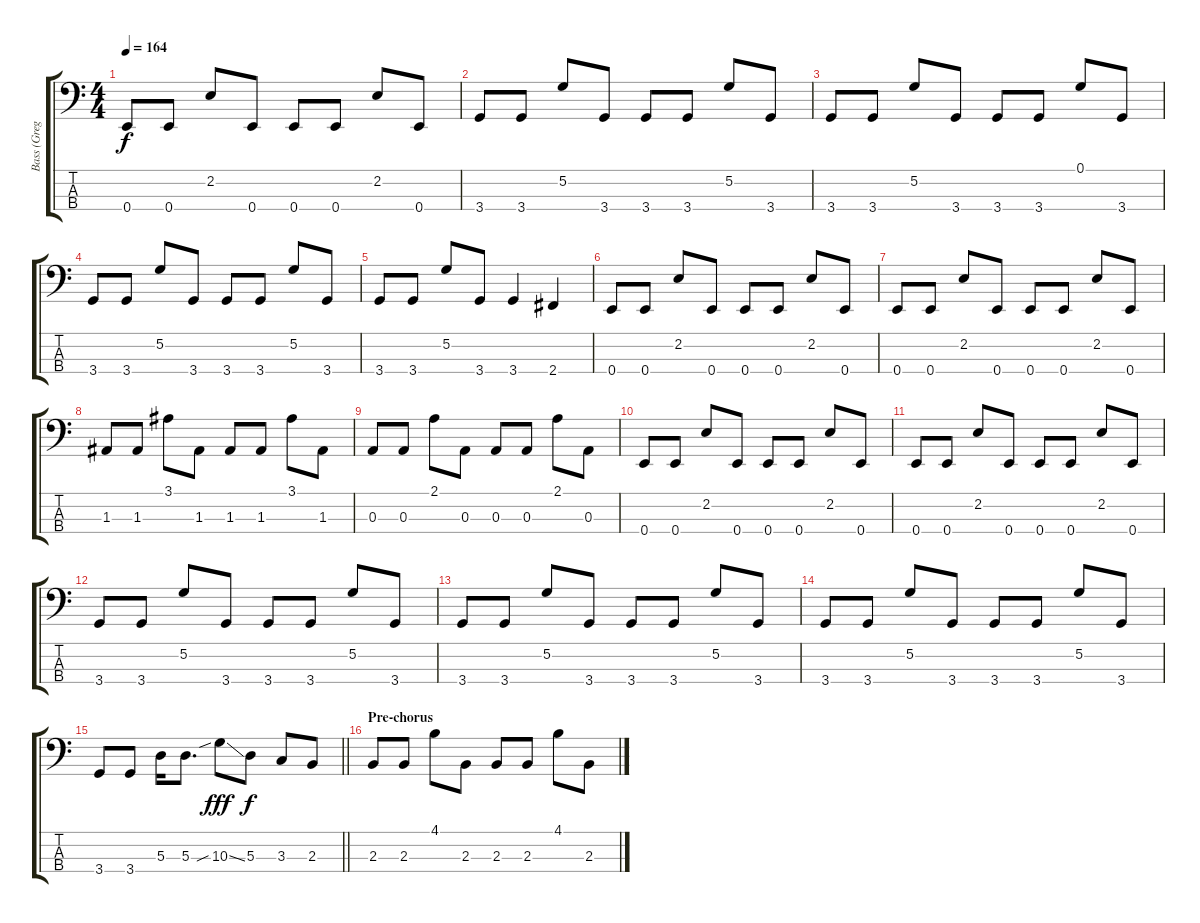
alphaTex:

\track ("Bass (Greg Smith)" "Bass (Greg") {instrument electricbassfinger}
\staff {score tabs}
\tuning (G2 D2 A1 E1) {hide}
\ts (4 4)
\tempo 164
\clef f4
\ks c
0.4.8{dy f} 0.4.8 2.2.8 0.4.8 0.4.8 0.4.8 2.2.8 0.4.8 |
3.4.8 3.4.8 5.2.8 3.4.8 3.4.8 3.4.8 5.2.8 3.4.8 |
3.4.8 3.4.8 5.2.8 3.4.8 3.4.8 3.4.8 0.1.8 3.4.8 |
3.4.8 3.4.8 5.2.8 3.4.8 3.4.8 3.4.8 5.2.8 3.4.8 |
3.4.8 3.4.8 5.2.8 3.4.8 3.4.4 2.4.4 |
0.4.8 0.4.8 2.2.8 0.4.8 0.4.8 0.4.8 2.2.8 0.4.8 |
0.4.8 0.4.8 2.2.8 0.4.8 0.4.8 0.4.8 2.2.8 0.4.8 |
1.3.8 1.3.8 3.1.8 1.3.8 1.3.8 1.3.8 3.1.8 1.3.8 |
0.3.8 0.3.8 2.1.8 0.3.8 0.3.8 0.3.8 2.1.8 0.3.8 |
0.4.8 0.4.8 2.2.8 0.4.8 0.4.8 0.4.8 2.2.8 0.4.8 |
0.4.8 0.4.8 2.2.8 0.4.8 0.4.8 0.4.8 2.2.8 0.4.8 |
3.4.8 3.4.8 5.2.8 3.4.8 3.4.8 3.4.8 5.2.8 3.4.8 |
3.4.8 3.4.8 5.2.8 3.4.8 3.4.8 3.4.8 5.2.8 3.4.8 |
3.4.8 3.4.8 5.2.8 3.4.8 3.4.8 3.4.8 5.2.8 3.4.8 |
\barLineRight lightlight
3.4.8 3.4.8 5.3.16 5.3.8{d} 10.3{sib ss}.8{dy fff} 5.3.8{dy f} 3.3.8 2.3.8 |
\section ("" "Pre-chorus")
2.3.8 2.3.8 4.1.8 2.3.8 2.3.8 2.3.8 4.1.8 2.3.8
